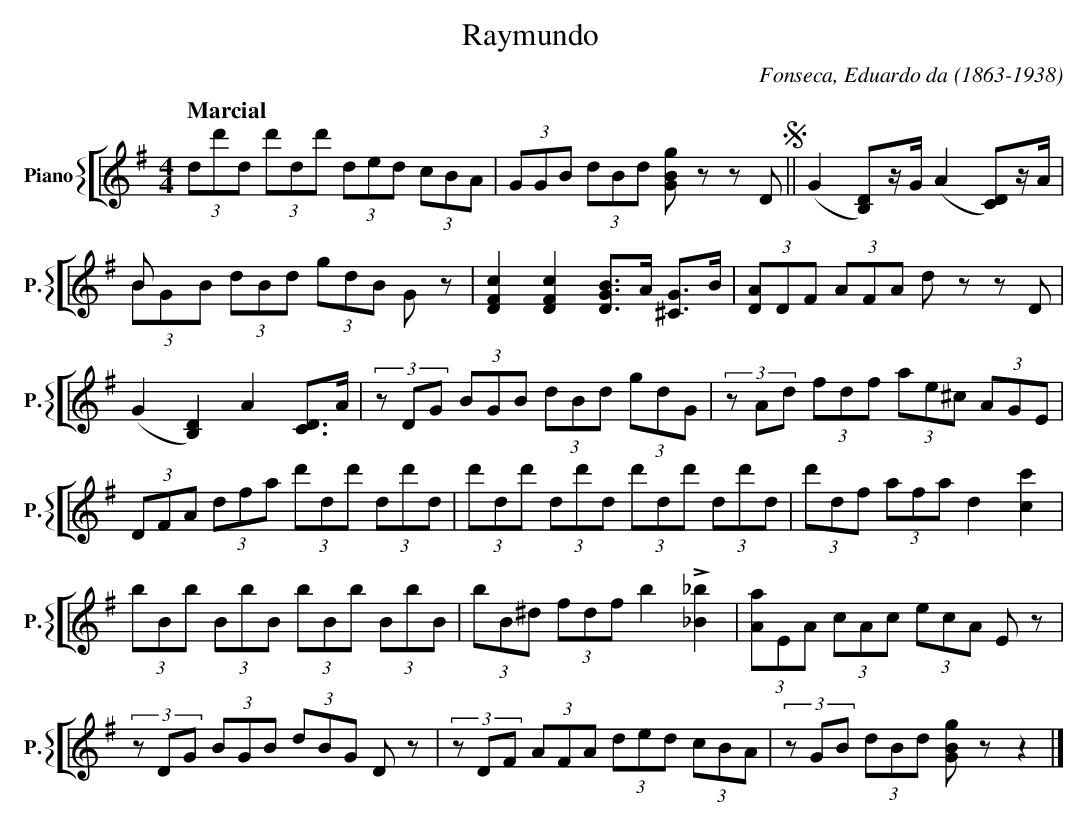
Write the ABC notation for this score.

X:1
T:Raymundo
C:Fonseca, Eduardo da (1863-1938)
M:4/4
L:1/4
K:G
V: 7 clef=treble name="Piano" sname="P."
%%staves [{ 7 }]
   [Q:"Marcial"] (3d/d'/d/ (3d'/d/d'/ (3d/e/d/ (3c/B/A/ | (3G/G/B/ (3d/B/d/ [GBg]/z/z/ D/  !segno!|| \
    (G [B,D]/)z//G// (A [CD]/)z//A// | B/x/x3 & (3B/G/B/ (3d/B/d/ (3g/d/B/ G/z/ | \
    [DFc][DFc][DGB]/>A/ [^CG]/>B/ | (3[DA]/D/F/ (3A/F/A/ d/z/ z/D/ | (G[B,D])A[CD]/>A/ | \
    (3z/D/G/  (3B/G/B/ (3d/B/d/  (3g/d/G/ | (3z/A/d/  (3f/d/f/ (3a/e/^c/ (3A/G/E/ | \
    (3D/F/A/  (3d/f/a/  (3d'/d/d'/ (3d/d'/d/ | (3d'/d/d'/ (3d/d'/d/ (3d'/d/d'/ (3d/d'/d/ | \
    (3d'/d/f/ (3a/f/a/ d [cc'] | (3b/B/b/ (3B/b/B/ (3b/B/b/ (3B/b/B/ | \
    (3b/B/^d/ (3f/d/f/ b !>![_b_B] | (3[Aa]/E/A/ (3c/A/c/  (3e/c/A/ E/z/ | \
    (3z/D/G/ (3B/G/B/ (3d/B/G/ D/z/ | (3z/D/F/ (3A/F/A/ (3d/e/d/ (3c/B/A/ | \
    (3z/G/B/ (3d/B/d/ [GBg]/z/ z |] \
